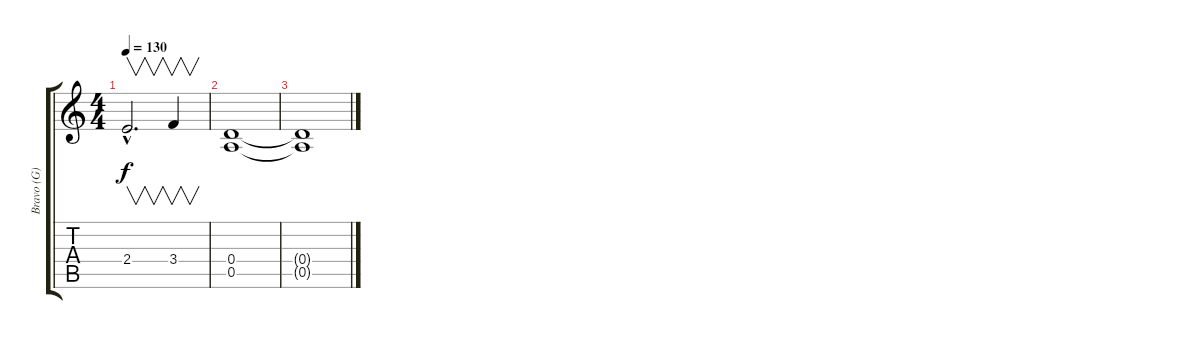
\track ("Bravo (G)" "Bravo (G)") {instrument distortionguitar}
\staff {score tabs}
\tuning (E4 B3 G3 D3 A2 D2) {hide}
\ts (4 4)
\tempo 130
\clef g2
\ks c
2.4{hac}.2{v d dy f} 3.4.4{v} |
(0.4 0.5).1 |
(0.4{t} 0.5{t}).1
